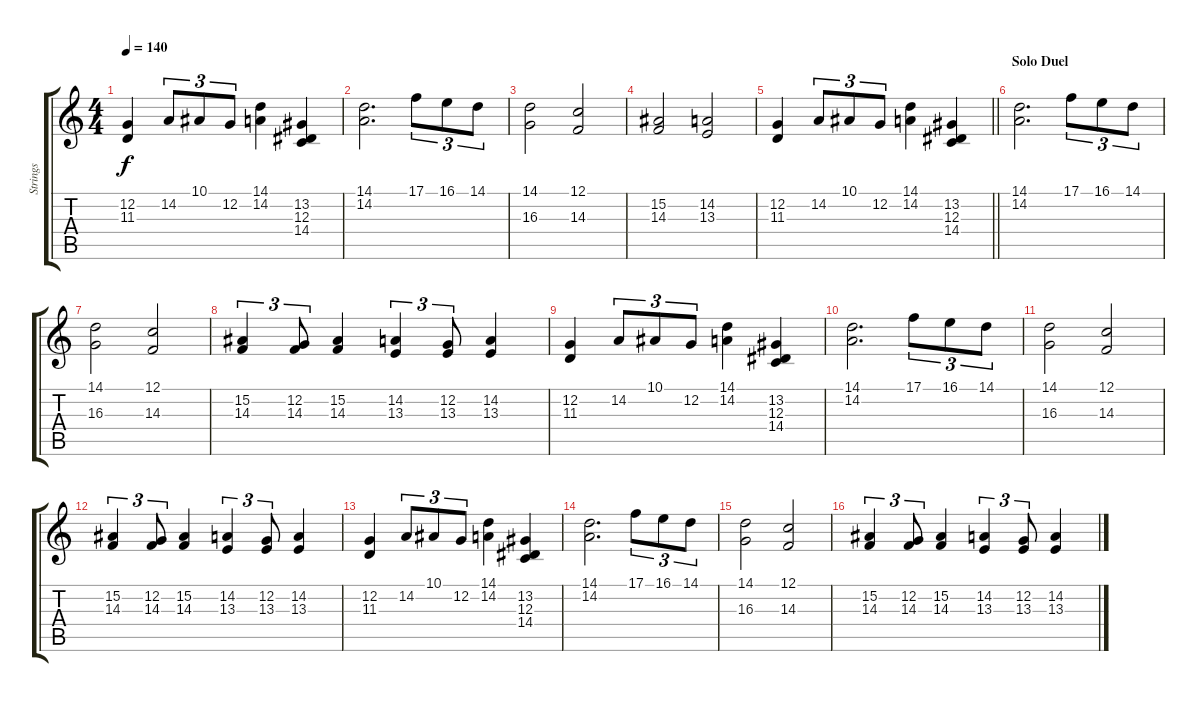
\track ("Strings" "Strings") {instrument stringensemble1}
\staff {score tabs}
\tuning (C4 G3 Eb3 Bb2 F2 C2) {hide}
\ts (4 4)
\tempo 140
\clef g2
\ks c
(12.2 11.3).4{dy f} 14.2.8{tu (3 2)} 10.1.8{tu (3 2)} 12.2.8{tu (3 2)} (14.1 14.2).4 (13.2 12.3 14.4).4 |
(14.1 14.2).2{d} 17.1.8{tu (3 2)} 16.1.8{tu (3 2)} 14.1.8{tu (3 2)} |
(14.1 16.3).2 (12.1 14.3).2 |
(15.2 14.3).2 (14.2 13.3).2 |
\barLineRight lightlight
(12.2 11.3).4 14.2.8{tu (3 2)} 10.1.8{tu (3 2)} 12.2.8{tu (3 2)} (14.1 14.2).4 (13.2 12.3 14.4).4 |
\section ("" "Solo Duel")
(14.1 14.2).2{d} 17.1.8{tu (3 2)} 16.1.8{tu (3 2)} 14.1.8{tu (3 2)} |
(14.1 16.3).2 (12.1 14.3).2 |
(15.2 14.3).4{tu (3 2)} (12.2 14.3).8{tu (3 2)} (15.2 14.3).4 (14.2 13.3).4{tu (3 2)} (12.2 13.3).8{tu (3 2)} (14.2 13.3).4 |
(12.2 11.3).4 14.2.8{tu (3 2)} 10.1.8{tu (3 2)} 12.2.8{tu (3 2)} (14.1 14.2).4 (13.2 12.3 14.4).4 |
(14.1 14.2).2{d} 17.1.8{tu (3 2)} 16.1.8{tu (3 2)} 14.1.8{tu (3 2)} |
(14.1 16.3).2 (12.1 14.3).2 |
(15.2 14.3).4{tu (3 2)} (12.2 14.3).8{tu (3 2)} (15.2 14.3).4 (14.2 13.3).4{tu (3 2)} (12.2 13.3).8{tu (3 2)} (14.2 13.3).4 |
(12.2 11.3).4 14.2.8{tu (3 2)} 10.1.8{tu (3 2)} 12.2.8{tu (3 2)} (14.1 14.2).4 (13.2 12.3 14.4).4 |
(14.1 14.2).2{d} 17.1.8{tu (3 2)} 16.1.8{tu (3 2)} 14.1.8{tu (3 2)} |
(14.1 16.3).2 (12.1 14.3).2 |
(15.2 14.3).4{tu (3 2)} (12.2 14.3).8{tu (3 2)} (15.2 14.3).4 (14.2 13.3).4{tu (3 2)} (12.2 13.3).8{tu (3 2)} (14.2 13.3).4
